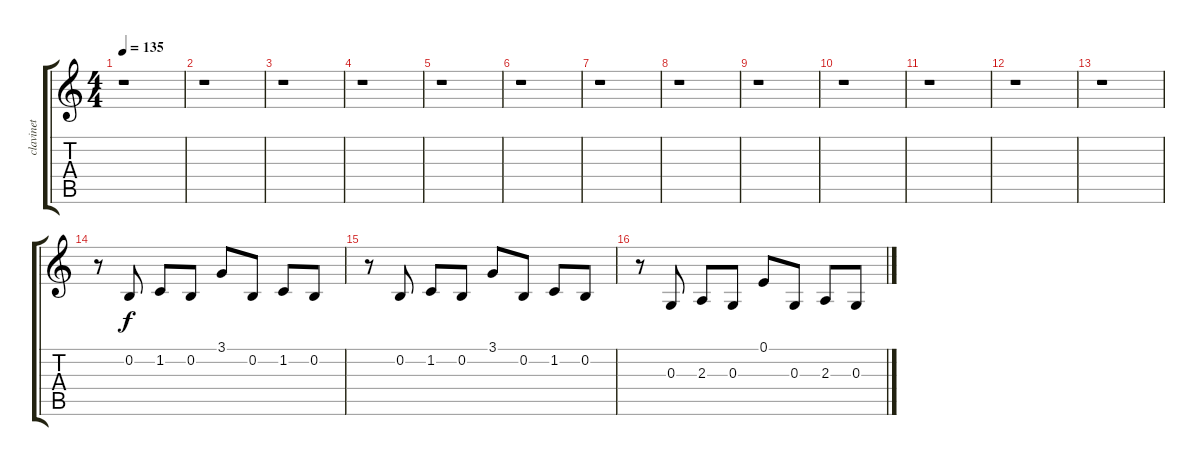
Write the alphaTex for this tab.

\track ("clavinet" "clavinet") {instrument clavinet}
\staff {score tabs}
\tuning (E4 B3 G3 D3 A2 E2) {hide}
\ts (4 4)
\tempo 135
\clef g2
\ks c
r.1{dy f} |
r.1 |
r.1 |
r.1 |
r.1 |
r.1 |
r.1 |
r.1 |
r.1 |
r.1 |
r.1 |
r.1 |
r.1 |
r.8 0.2.8{volume 16 instrument harpsichord} 1.2.8 0.2.8 3.1.8 0.2.8 1.2.8 0.2.8 |
r.8 0.2.8 1.2.8 0.2.8 3.1.8 0.2.8 1.2.8 0.2.8 |
r.8 0.3.8 2.3.8 0.3.8 0.1.8 0.3.8 2.3.8 0.3.8
